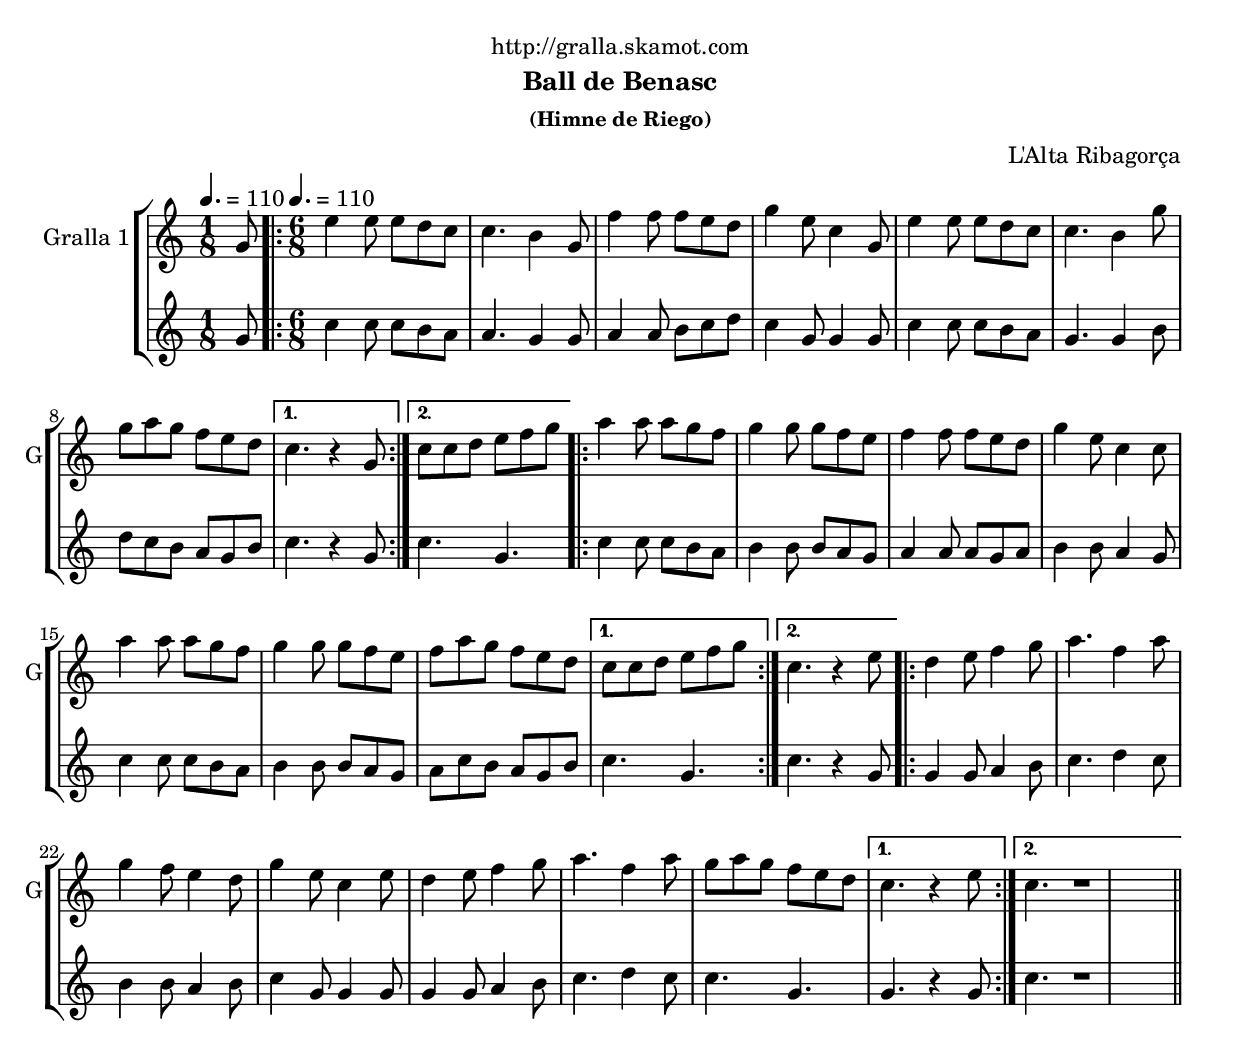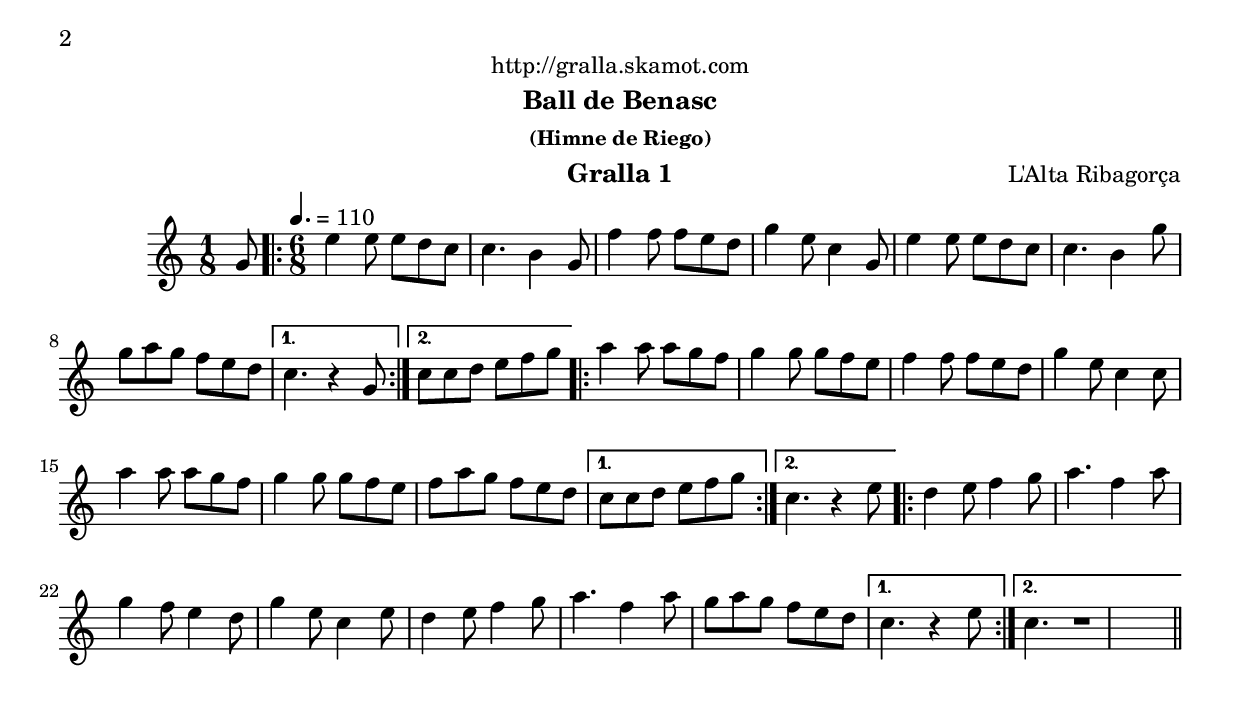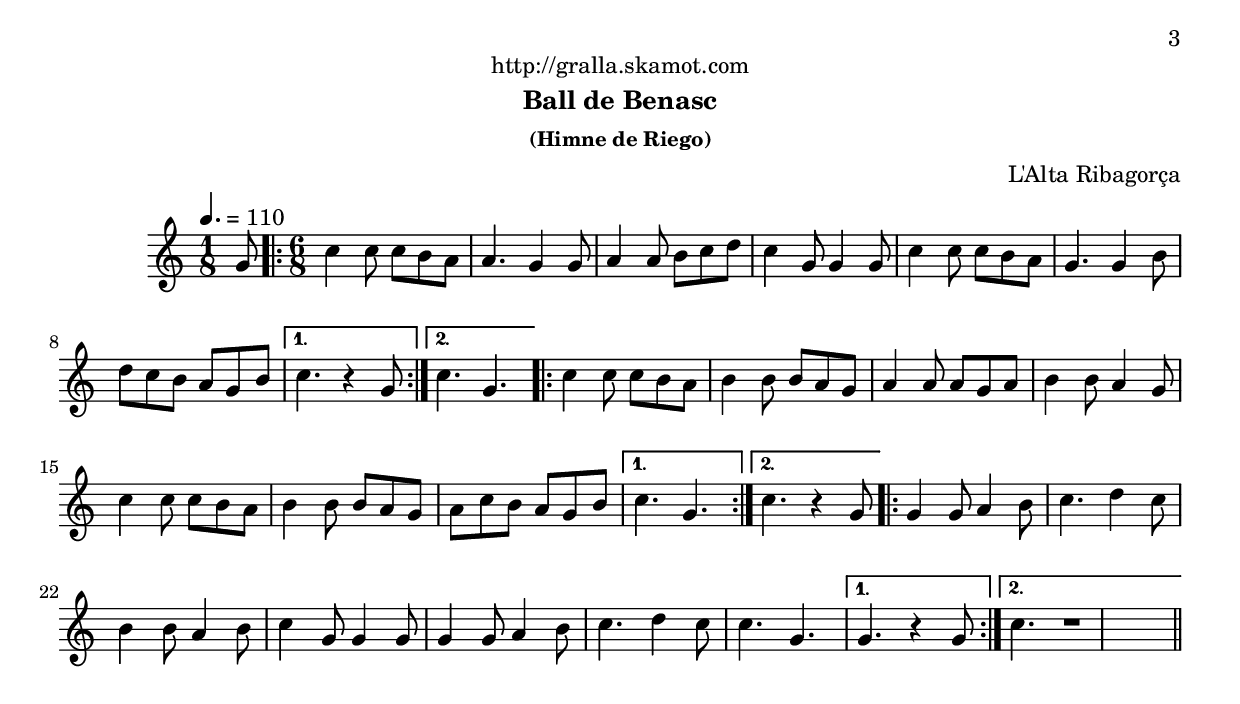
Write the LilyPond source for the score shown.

\version "2.16.2"

\header {
  dedication="http://gralla.skamot.com"
  title=""
  subtitle="Ball de Benasc"
  subsubtitle="(Himne de Riego)"
  poet=""
  meter=""
  piece=""
  composer="L'Alta Ribagorça"
  arranger=""
  opus=""
  instrument=""
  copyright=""
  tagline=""
}

liniaroAa =
\relative g'
{
  \clef treble
  \key c \major
  \time 1/8
  g8 \tempo 4. = 110  |
  \time 6/8   \repeat volta 2 { e'4 e8 e d c  |
  c4. b4 g8  |
  f'4 f8 f e d  |
  %05
  g4 e8 c4 g8  |
  e'4 e8 e d c  |
  c4. b4 g'8  |
  g8 a g f e d }
  \alternative { { c4. r4 g8 }
  %10
  { c8 c d e f g } }
  \repeat volta 2 { a4 a8 a g f  |
  g4 g8 g f e  |
  f4 f8 f e d  |
  g4 e8 c4 c8  |
  %15
  a'4 a8 a g f  |
  g4 g8 g f e  |
  f8 a g f e d }
  \alternative { { c8 c d e f g }
  { c,4. r4 e8 } }
  %20
  \repeat volta 2 { d4 e8 f4 g8  |
  a4. f4 a8  |
  g4 f8 e4 d8  |
  g4 e8 c4 e8  |
  d4 e8 f4 g8  |
  %25
  a4. f4 a8  |
  g8 a g f e d }
  \alternative { { c4. r4 e8 }
  { c4. r1 } } \bar "||" % troigo!
}

liniaroAb =
\relative g'
{
  \tempo 4. = 110
  \clef treble
  \key c \major
  \time 1/8
  g8  |
  \time 6/8   \repeat volta 2 { c4 c8 c b a  |
  a4. g4 g8  |
  a4 a8 b c d  |
  %05
  c4 g8 g4 g8  |
  c4 c8 c b a  |
  g4. g4 b8  |
  d8 c b a g b }
  \alternative { { c4. r4 g8 }
  %10
  { c4. g } }
  \repeat volta 2 { c4 c8 c b a  |
  b4 b8 b a g  |
  a4 a8 a g a  |
  b4 b8 a4 g8  |
  %15
  c4 c8 c b a  |
  b4 b8 b a g  |
  a8 c b a g b }
  \alternative { { c4. g }
  { c4. r4 g8 } }
  %20
  \repeat volta 2 { g4 g8 a4 b8  |
  c4. d4 c8  |
  b4 b8 a4 b8  |
  c4 g8 g4 g8  |
  g4 g8 a4 b8  |
  %25
  c4. d4 c8  |
  c4. g }
  \alternative { { g4. r4 g8 }
  { c4. r1 } } \bar "||" % troigo!
}

\bookpart {
  \score {
    \new StaffGroup {
      \override Score.RehearsalMark #'self-alignment-X = #LEFT
      <<
        \new Staff \with {instrumentName = #"Gralla 1" shortInstrumentName = #"G"} \liniaroAa
        \new Staff \with {instrumentName = #"" shortInstrumentName = #" "} \liniaroAb
      >>
    }
    \layout {}
  }
  \score { \unfoldRepeats
    \new StaffGroup {
      \override Score.RehearsalMark #'self-alignment-X = #LEFT
      <<
        \new Staff \with {instrumentName = #"Gralla 1" shortInstrumentName = #"G"} \liniaroAa
        \new Staff \with {instrumentName = #"" shortInstrumentName = #" "} \liniaroAb
      >>
    }
    \midi {
      \set Staff.midiInstrument = "oboe"
      \set DrumStaff.midiInstrument = "drums"
    }
  }
}

\bookpart {
  \header {instrument="Gralla 1"}
  \score {
    \new StaffGroup {
      \override Score.RehearsalMark #'self-alignment-X = #LEFT
      <<
        \new Staff \liniaroAa
      >>
    }
    \layout {}
  }
  \score { \unfoldRepeats
    \new StaffGroup {
      \override Score.RehearsalMark #'self-alignment-X = #LEFT
      <<
        \new Staff \liniaroAa
      >>
    }
    \midi {
      \set Staff.midiInstrument = "oboe"
      \set DrumStaff.midiInstrument = "drums"
    }
  }
}

\bookpart {
  \header {instrument=""}
  \score {
    \new StaffGroup {
      \override Score.RehearsalMark #'self-alignment-X = #LEFT
      <<
        \new Staff \liniaroAb
      >>
    }
    \layout {}
  }
  \score { \unfoldRepeats
    \new StaffGroup {
      \override Score.RehearsalMark #'self-alignment-X = #LEFT
      <<
        \new Staff \liniaroAb
      >>
    }
    \midi {
      \set Staff.midiInstrument = "oboe"
      \set DrumStaff.midiInstrument = "drums"
    }
  }
}

